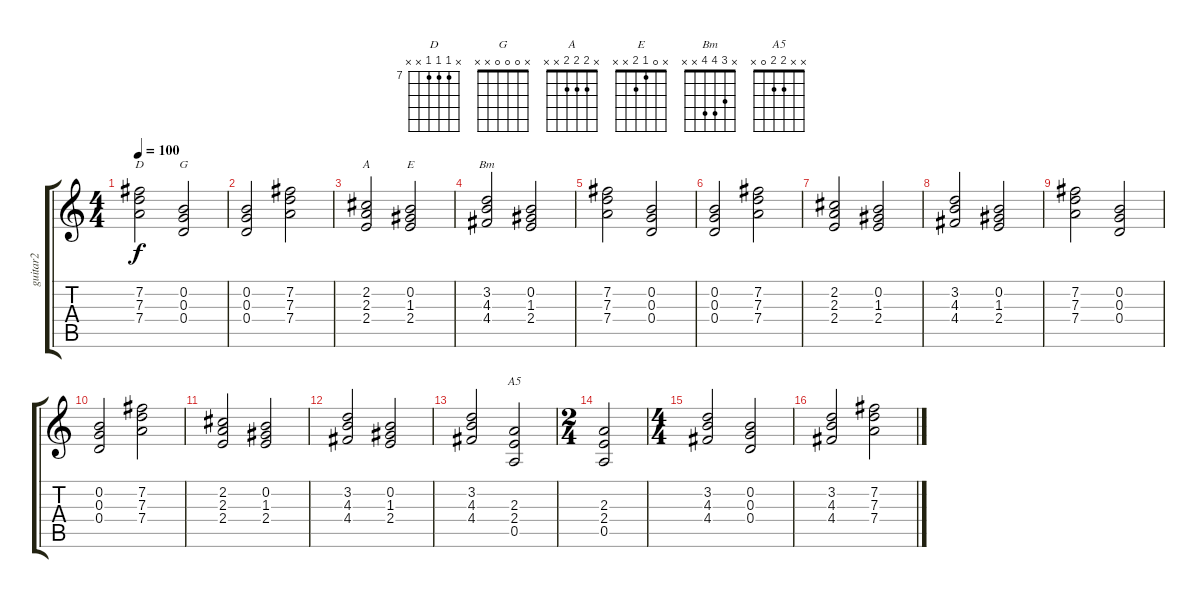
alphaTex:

\track ("guitar2" "guitar2") {instrument electricguitarclean}
\staff {score tabs}
\tuning (E4 B3 G3 D3 A2 E2) {hide}
\chord ("D" x 7 7 7 x x) {firstfret 7}
\chord ("G" x 0 0 0 x x)
\chord ("A" x 2 2 2 x x)
\chord ("E" x 0 1 2 x x)
\chord ("Bm" x 3 4 4 x x)
\chord ("A5" x x 2 2 0 x)
\ts (4 4)
\tempo 100
\clef g2
\ks c
(7.2 7.3 7.4).2{ch "D" dy f} (0.2 0.3 0.4).2{ch "G"} |
(0.2 0.3 0.4).2 (7.2 7.3 7.4).2 |
(2.2 2.3 2.4).2{ch "A"} (0.2 1.3 2.4).2{ch "E"} |
(3.2 4.3 4.4).2{ch "Bm"} (0.2 1.3 2.4).2 |
(7.2 7.3 7.4).2 (0.2 0.3 0.4).2 |
(0.2 0.3 0.4).2 (7.2 7.3 7.4).2 |
(2.2 2.3 2.4).2 (0.2 1.3 2.4).2 |
(3.2 4.3 4.4).2 (0.2 1.3 2.4).2 |
(7.2 7.3 7.4).2 (0.2 0.3 0.4).2 |
(0.2 0.3 0.4).2 (7.2 7.3 7.4).2 |
(2.2 2.3 2.4).2 (0.2 1.3 2.4).2 |
(3.2 4.3 4.4).2 (0.2 1.3 2.4).2 |
(3.2 4.3 4.4).2 (2.3 2.4 0.5).2{ch "A5"} |
\ts (2 4)
(2.3 2.4 0.5).2 |
\ts (4 4)
(3.2 4.3 4.4).2 (0.2 0.3 0.4).2 |
(3.2 4.3 4.4).2 (7.2 7.3 7.4).2
